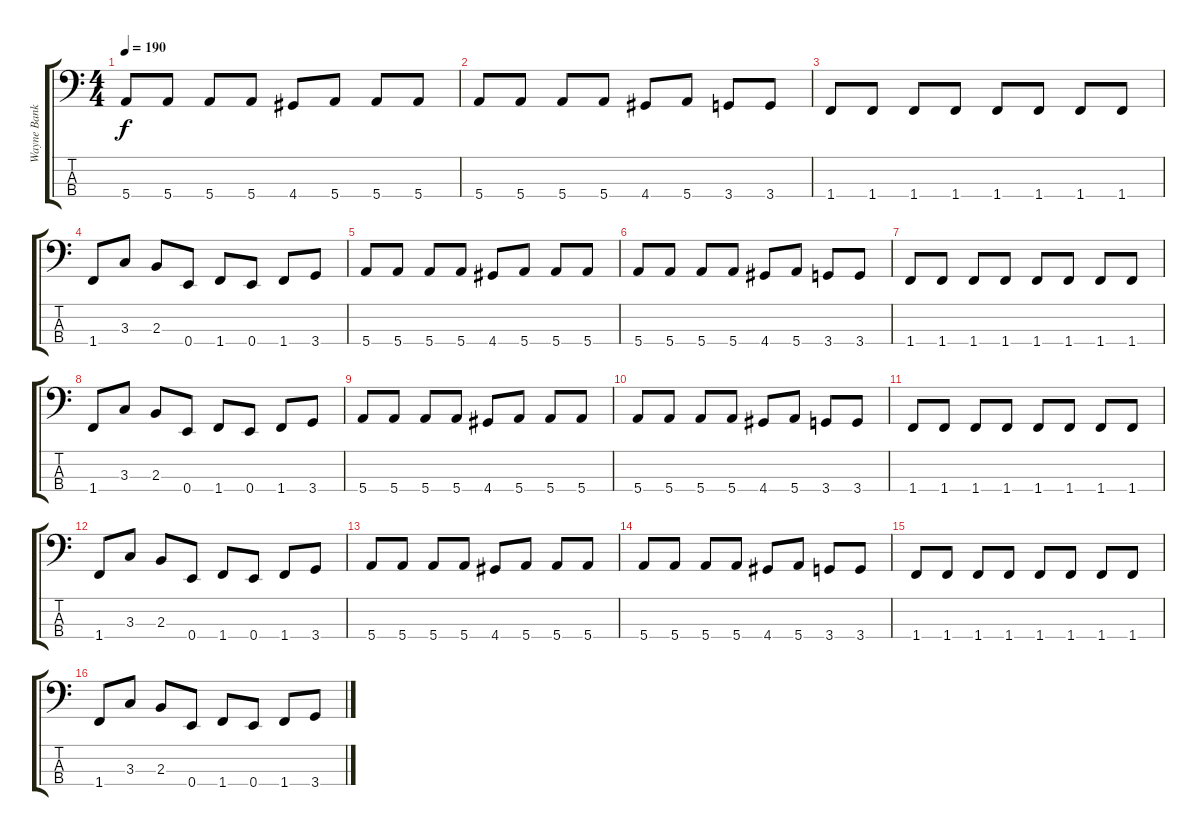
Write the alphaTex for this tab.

\track ("Wayne Banks" "Wayne Bank") {instrument electricbasspick}
\staff {score tabs}
\tuning (G2 D2 A1 E1) {hide}
\ts (4 4)
\tempo 190
\clef f4
\ks c
5.4.8{dy f} 5.4.8 5.4.8 5.4.8 4.4.8 5.4.8 5.4.8 5.4.8 |
5.4.8 5.4.8 5.4.8 5.4.8 4.4.8 5.4.8 3.4.8 3.4.8 |
1.4.8 1.4.8 1.4.8 1.4.8 1.4.8 1.4.8 1.4.8 1.4.8 |
1.4.8 3.3.8 2.3.8 0.4.8 1.4.8 0.4.8 1.4.8 3.4.8 |
5.4.8 5.4.8 5.4.8 5.4.8 4.4.8 5.4.8 5.4.8 5.4.8 |
5.4.8 5.4.8 5.4.8 5.4.8 4.4.8 5.4.8 3.4.8 3.4.8 |
1.4.8 1.4.8 1.4.8 1.4.8 1.4.8 1.4.8 1.4.8 1.4.8 |
1.4.8 3.3.8 2.3.8 0.4.8 1.4.8 0.4.8 1.4.8 3.4.8 |
5.4.8 5.4.8 5.4.8 5.4.8 4.4.8 5.4.8 5.4.8 5.4.8 |
5.4.8 5.4.8 5.4.8 5.4.8 4.4.8 5.4.8 3.4.8 3.4.8 |
1.4.8 1.4.8 1.4.8 1.4.8 1.4.8 1.4.8 1.4.8 1.4.8 |
1.4.8 3.3.8 2.3.8 0.4.8 1.4.8 0.4.8 1.4.8 3.4.8 |
5.4.8 5.4.8 5.4.8 5.4.8 4.4.8 5.4.8 5.4.8 5.4.8 |
5.4.8 5.4.8 5.4.8 5.4.8 4.4.8 5.4.8 3.4.8 3.4.8 |
1.4.8 1.4.8 1.4.8 1.4.8 1.4.8 1.4.8 1.4.8 1.4.8 |
1.4.8 3.3.8 2.3.8 0.4.8 1.4.8 0.4.8 1.4.8 3.4.8
